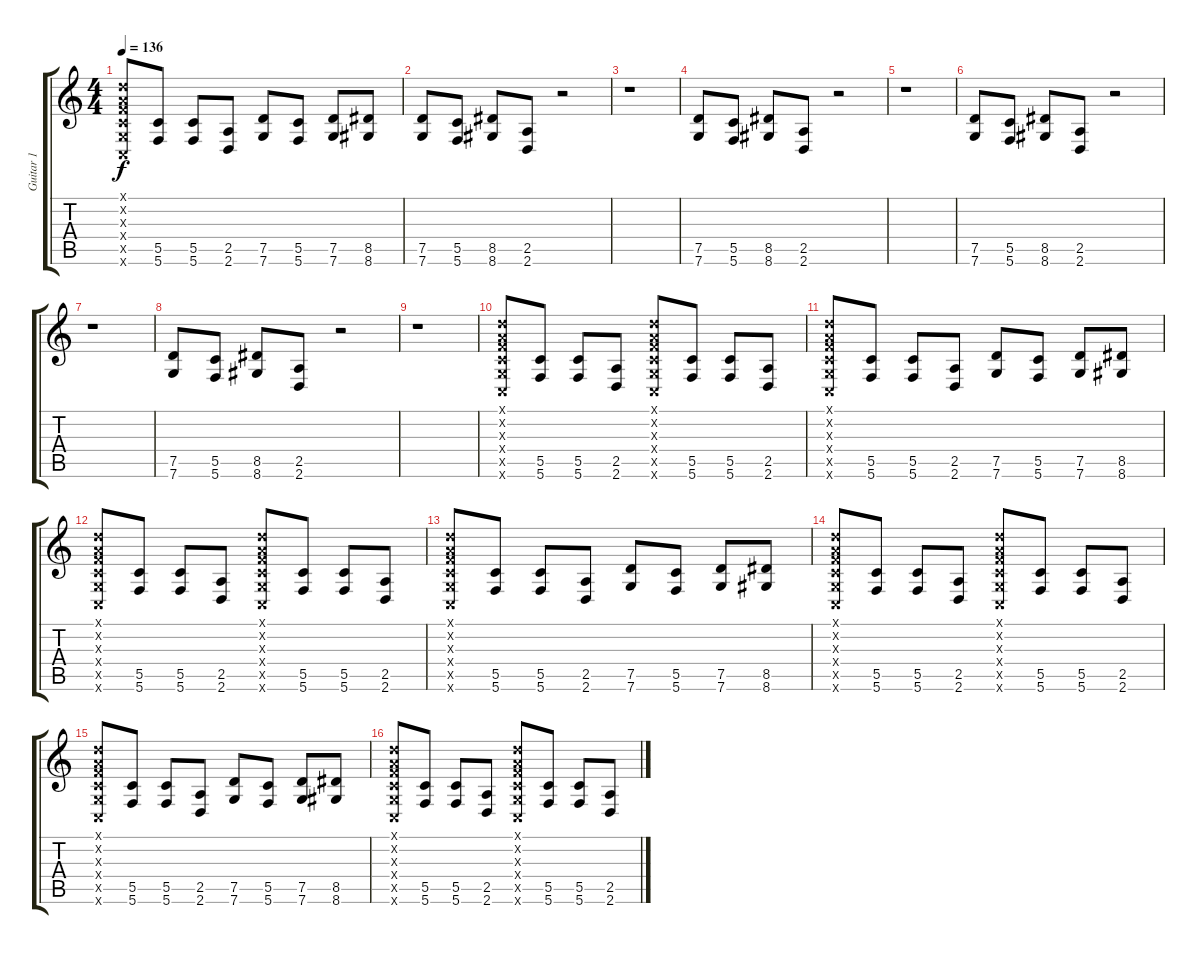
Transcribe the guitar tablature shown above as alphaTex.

\track ("Guitar 1" "Guitar 1") {instrument overdrivenguitar}
\staff {score tabs}
\tuning (D4 A3 F3 C3 G2 C2) {hide}
\ts (4 4)
\tempo 136
\clef g2
\ks c
(0.1{x} 0.2{x} 0.3{x} 0.4{x} 0.5{x} 0.6{x}).8{dy f} (5.5 5.6).8 (5.5 5.6).8 (2.5 2.6).8 (7.5 7.6).8 (5.5 5.6).8 (7.5 7.6).8 (8.5 8.6).8 |
(7.5 7.6).8 (5.5 5.6).8 (8.5 8.6).8 (2.5 2.6).8 r.2 |
r.1 |
(7.5 7.6).8 (5.5 5.6).8 (8.5 8.6).8 (2.5 2.6).8 r.2 |
r.1 |
(7.5 7.6).8 (5.5 5.6).8 (8.5 8.6).8 (2.5 2.6).8 r.2 |
r.1 |
(7.5 7.6).8 (5.5 5.6).8 (8.5 8.6).8 (2.5 2.6).8 r.2 |
r.1 |
(0.1{x} 0.2{x} 0.3{x} 0.4{x} 0.5{x} 0.6{x}).8 (5.5 5.6).8 (5.5 5.6).8 (2.5 2.6).8 (0.1{x} 0.2{x} 0.3{x} 0.4{x} 0.5{x} 0.6{x}).8 (5.5 5.6).8 (5.5 5.6).8 (2.5 2.6).8 |
(0.1{x} 0.2{x} 0.3{x} 0.4{x} 0.5{x} 0.6{x}).8 (5.5 5.6).8 (5.5 5.6).8 (2.5 2.6).8 (7.5 7.6).8 (5.5 5.6).8 (7.5 7.6).8 (8.5 8.6).8 |
(0.1{x} 0.2{x} 0.3{x} 0.4{x} 0.5{x} 0.6{x}).8 (5.5 5.6).8 (5.5 5.6).8 (2.5 2.6).8 (0.1{x} 0.2{x} 0.3{x} 0.4{x} 0.5{x} 0.6{x}).8 (5.5 5.6).8 (5.5 5.6).8 (2.5 2.6).8 |
(0.1{x} 0.2{x} 0.3{x} 0.4{x} 0.5{x} 0.6{x}).8 (5.5 5.6).8 (5.5 5.6).8 (2.5 2.6).8 (7.5 7.6).8 (5.5 5.6).8 (7.5 7.6).8 (8.5 8.6).8 |
(0.1{x} 0.2{x} 0.3{x} 0.4{x} 0.5{x} 0.6{x}).8 (5.5 5.6).8 (5.5 5.6).8 (2.5 2.6).8 (0.1{x} 0.2{x} 0.3{x} 0.4{x} 0.5{x} 0.6{x}).8 (5.5 5.6).8 (5.5 5.6).8 (2.5 2.6).8 |
(0.1{x} 0.2{x} 0.3{x} 0.4{x} 0.5{x} 0.6{x}).8 (5.5 5.6).8 (5.5 5.6).8 (2.5 2.6).8 (7.5 7.6).8 (5.5 5.6).8 (7.5 7.6).8 (8.5 8.6).8 |
(0.1{x} 0.2{x} 0.3{x} 0.4{x} 0.5{x} 0.6{x}).8 (5.5 5.6).8 (5.5 5.6).8 (2.5 2.6).8 (0.1{x} 0.2{x} 0.3{x} 0.4{x} 0.5{x} 0.6{x}).8 (5.5 5.6).8 (5.5 5.6).8 (2.5 2.6).8
